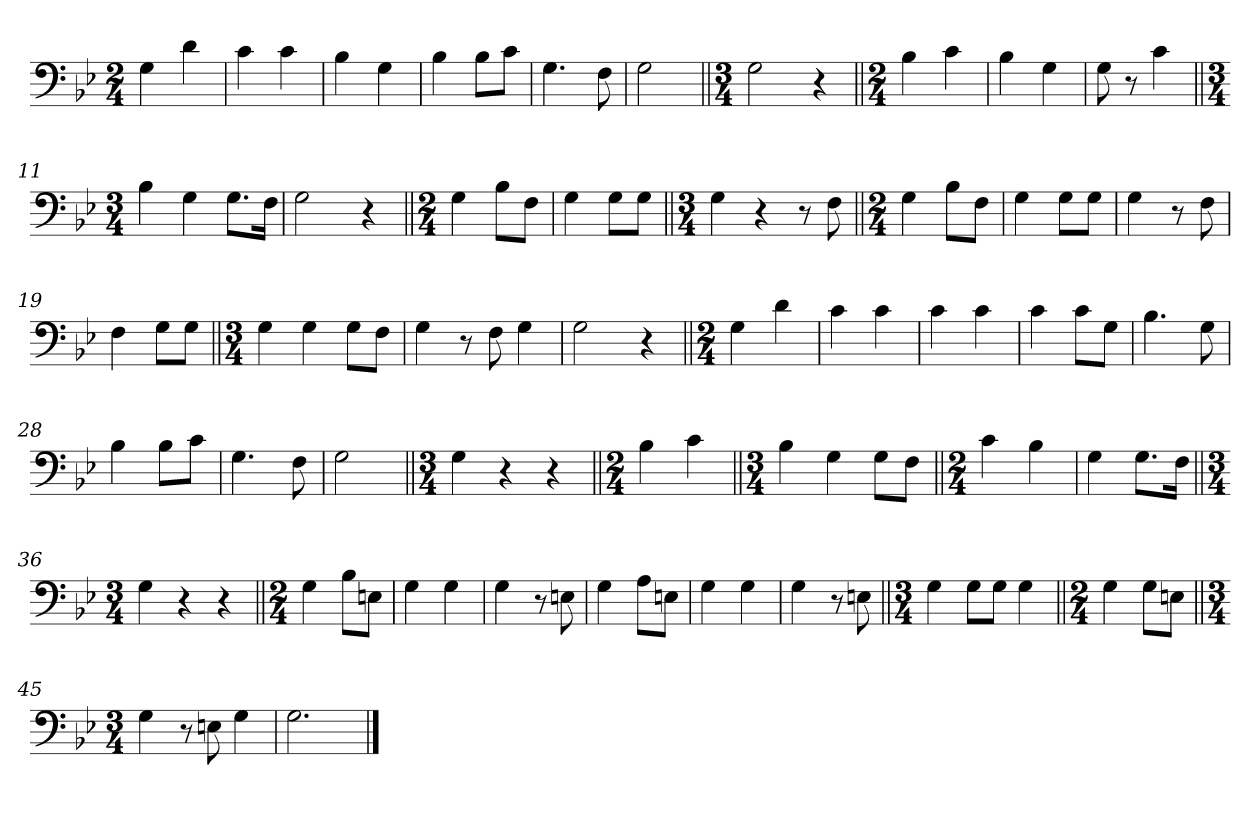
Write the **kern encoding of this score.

**kern
*part1
*staff1
*clefF4
*k[b-e-]
*M2/4
=1
4G\
4d\
=2
4c\
4c\
=3
4B-\
4G\
=4
4B-\
8B-\L
8c\J
=5
4.G\
8F\
=6
2G\
=7||
*M3/4
2G\
4r
=8||
*M2/4
4B-\
4c\
=9
4B-\
4G\
=10
8G\
8r
4c\
=11||
*M3/4
4B-\
4G\
8.G\L
16F\Jk
=12
2G\
4r
=13||
*M2/4
4G\
8B-\L
8F\J
=14
4G\
8G\L
8G\J
=15||
*M3/4
4G\
4r
8r
8F\
=16||
*M2/4
4G\
8B-\L
8F\J
=17
4G\
8G\L
8G\J
=18
4G\
8r
8F\
=19
4F\
8G\L
8G\J
=20||
*M3/4
4G\
4G\
8G\L
8F\J
=21
4G\
8r
8F\
4G\
=22
2G\
4r
=23||
*M2/4
4G\
4d\
=24
4c\
4c\
=25
4c\
4c\
=26
4c\
8c\L
8G\J
=27
4.B-\
8G\
=28
4B-\
8B-\L
8c\J
=29
4.G\
8F\
=30
2G\
=31||
*M3/4
4G\
4r
4r
=32||
*M2/4
4B-\
4c\
=33||
*M3/4
4B-\
4G\
8G\L
8F\J
=34||
*M2/4
4c\
4B-\
=35
4G\
8.G\L
16F\Jk
=36||
*M3/4
4G\
4r
4r
=37||
*M2/4
4G\
8B-\L
8En\J
=38
4G\
4G\
=39
4G\
8r
8En\
=40
4G\
8A\L
8En\J
=41
4G\
4G\
=42
4G\
8r
8En\
=43||
*M3/4
4G\
8G\L
8G\J
4G\
=44||
*M2/4
4G\
8G\L
8En\J
=45||
*M3/4
4G\
8r
8En\
4G\
=46
2.G\
==
*-
